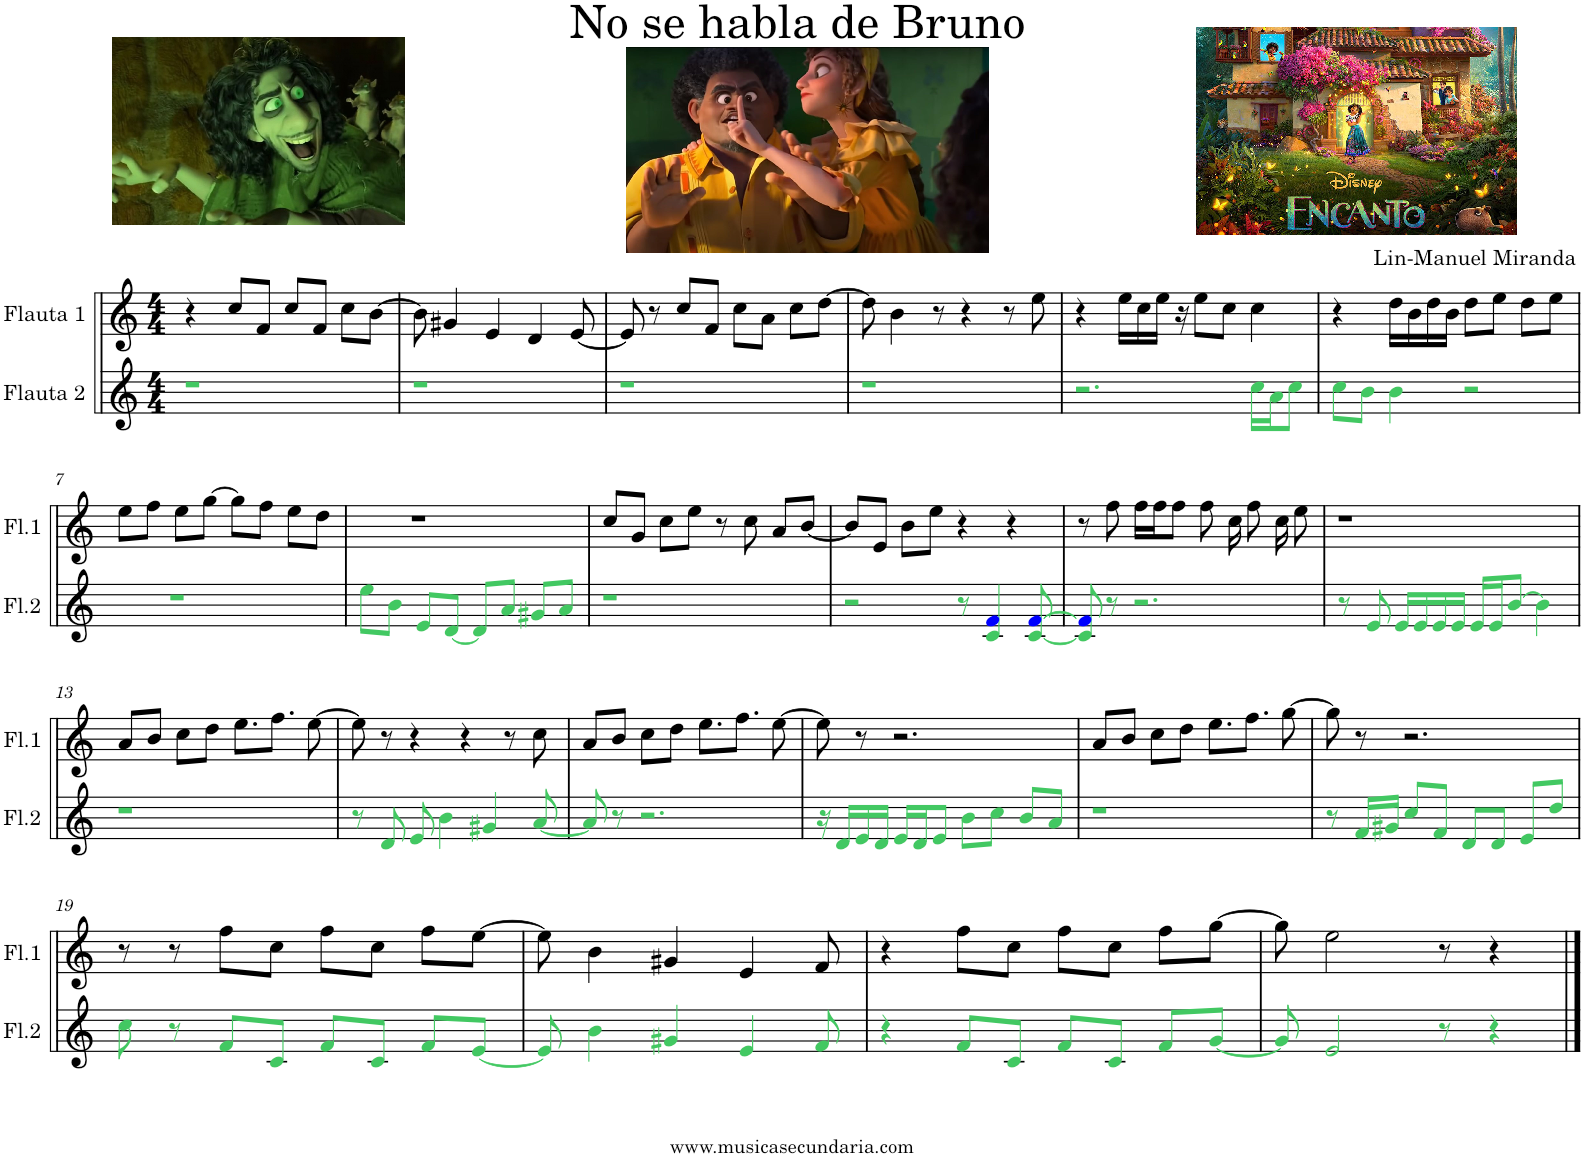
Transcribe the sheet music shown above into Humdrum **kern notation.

**kern	**kern
*part2	*part1
*staff2	*staff1
*I"Flauta 2	*I"Flauta 1
*I'Fl.2	*I'Fl.1
*clefG2	*clefG2
*k[]	*k[]
*M4/4	*M4/4
=1	=1
1r	4r
.	8cc/L
.	8f/J
.	8cc/L
.	8f/J
.	8cc\L
.	[8b\J
=2	=2
1r	8b\]
.	4g#X/
.	4e/
.	4d/
.	[8e/
=3	=3
1r	8e/]
.	8r
.	8cc/L
.	8f/J
.	8cc\L
.	8a\J
.	8cc\L
.	[8dd\J
=4	=4
1r	8dd\]
.	4b\
.	8r
.	4r
.	8r
.	8ee\
=5	=5
2.r	4r
.	16ee\LL
.	16cc\
.	16ee\JJ
.	16r
.	8ee\L
.	8cc\J
16cci\LL	4cc\
16ai\J	.
8cci\J	.
=6	=6
8cci\L	4r
8bi\J	.
4bi\	16dd\LL
.	16b\
.	16dd\
.	16b\JJ
2r	8dd\L
.	8ee\J
.	8dd\L
.	8ee\J
!!LO:LB:g=z
=7	=7
1r	8ee\L
.	8ff\J
.	8ee\L
.	[8gg\J
.	8gg\L]
.	8ff\J
.	8ee\L
.	8dd\J
=8	=8
8eei\L	1r
8bi\J	.
8ei/L	.
[8di/J	.
8di/L]	.
8ai/J	.
8g#Xi/L	.
8ai/J	.
=9	=9
1r	8cc/L
.	8g/J
.	8cc\L
.	8ee\J
.	8r
.	8cc\
.	8a/L
.	[8b/J
=10	=10
2r	8b/L]
.	8e/J
.	8b\L
.	8ee\J
8r	4r
4ci/ 4fj/	.
.	4r
[8ci/ [8fj/	.
=11	=11
8ci/] 8fj/]	8r
8r	8ff\
2.r	16ff\LL
.	16ff\J
.	8ff\J
.	8ff\
.	16cc\
.	8ff\
.	16cc\
.	8ee\
=12	=12
8r	1r
8ei/	.
16ei/LL	.
16ei/	.
16ei/	.
16ei/JJ	.
16ei/LL	.
16ei/J	.
[8bi/J	.
4bi\]	.
!!LO:LB:g=z
=13	=13
1r	8a/L
.	8b/J
.	8cc\L
.	8dd\J
.	8.ee\L
.	8.ff\J
.	[8ee\
=14	=14
8r	8ee\]
8di/	8r
8ei/	4r
4bi\	.
.	4r
4g#Xi/	.
.	8r
[8ai/	8cc\
=15	=15
8ai/]	8a/L
8r	8b/J
2.r	8cc\L
.	8dd\J
.	8.ee\L
.	8.ff\J
.	[8ee\
=16	=16
16r	8ee\]
16di/LL	.
16ei/	8r
16di/JJ	.
16ei/LL	2.r
16di/J	.
8ei/J	.
8bi\L	.
8cci\J	.
8bi/L	.
8ai/J	.
=17	=17
1r	8a/L
.	8b/J
.	8cc\L
.	8dd\J
.	8.ee\L
.	8.ff\J
.	[8gg\
=18	=18
8r	8gg\]
16fi/LL	8r
16g#Xi/JJ	.
8cci/L	2.r
8fi/J	.
8di/L	.
8di/J	.
8ei/L	.
8ddi/J	.
!!LO:LB:g=z
=19	=19
8cci\	8r
8r	8r
8fi/L	8ff\L
8ci/J	8cc\J
8fi/L	8ff\L
8ci/J	8cc\J
8fi/L	8ff\L
[8ei/J	[8ee\J
=20	=20
8ei/]	8ee\]
4bi\	4b\
4g#Xi/	4g#X/
4ei/	4e/
8fi/	8f/
=21	=21
4r	4r
8fi/L	8ff\L
8ci/J	8cc\J
8fi/L	8ff\L
8ci/J	8cc\J
8fi/L	8ff\L
[8gi/J	[8gg\J
=22	=22
8gi/]	8gg\]
2ei/	2ee\
8r	8r
4r	4r
==	==
*-	*-
